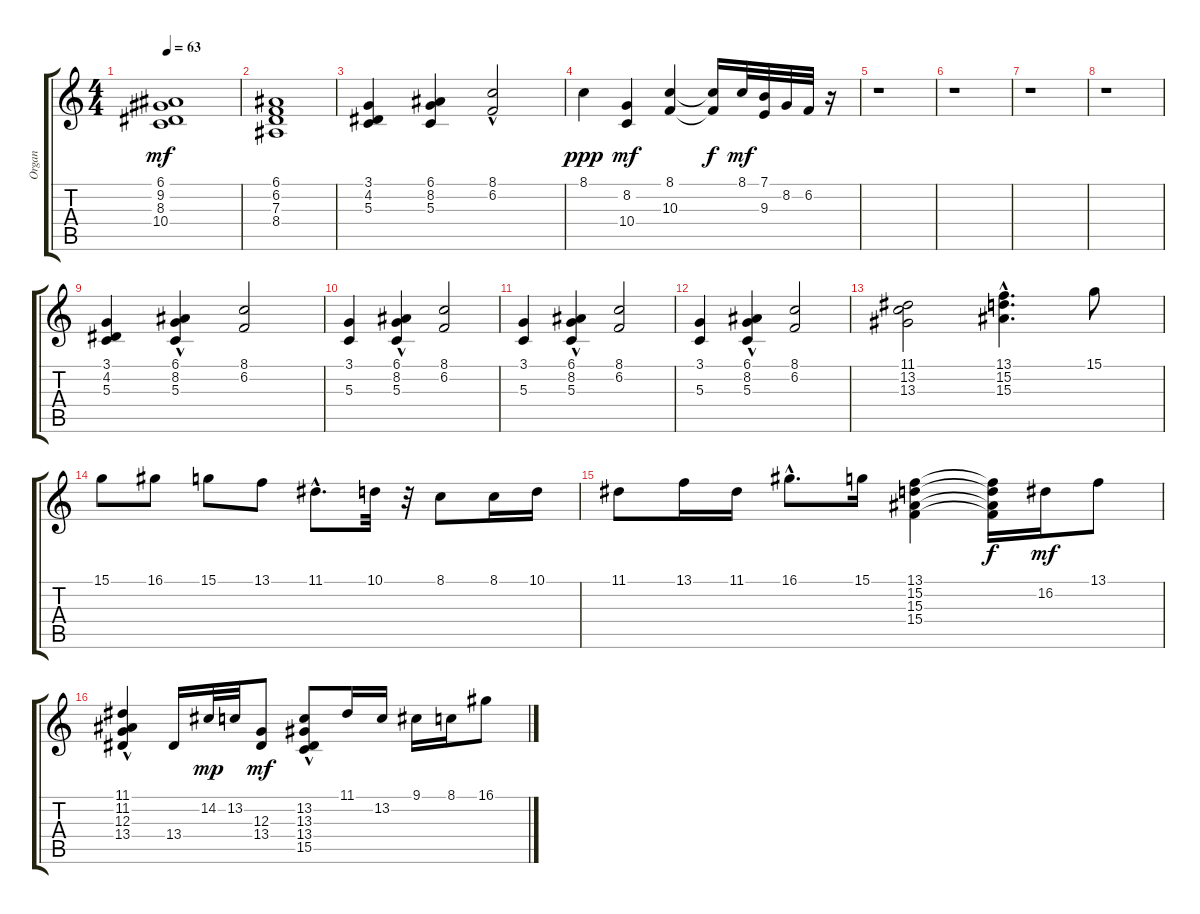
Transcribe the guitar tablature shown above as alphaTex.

\track ("Organ" "Organ") {instrument drawbarorgan}
\staff {score tabs}
\tuning (E4 B3 G3 D3 A2 E2) {hide}
\ts (4 4)
\tempo 63
\clef g2
\ks c
(6.1 9.2 8.3 10.4).1{dy mf} |
(6.1 6.2 7.3 8.4).1 |
(3.1 4.2 5.3).4 (6.1 8.2 5.3).4 (8.1 6.2{hac}).2 |
8.1.4{dy ppp} (8.2 10.4).4{dy mf} (8.1 10.3).4 (8.1{t} 10.3{t}).16{dy f} 8.1.32{dy mf} (7.1 9.3).32 8.2.32 6.2.32 r.16 |
r.1 |
r.1 |
r.1 |
r.1 |
(3.1 4.2 5.3).4 (6.1{hac} 8.2 5.3).4 (8.1 6.2).2 |
(3.1 5.3).4 (6.1{hac} 8.2 5.3).4 (8.1 6.2).2 |
(3.1 5.3).4 (6.1{hac} 8.2 5.3).4 (8.1 6.2).2 |
(3.1 5.3).4 (6.1{hac} 8.2 5.3).4 (8.1 6.2).2 |
(11.1 13.2 13.3).2 (13.1{hac} 15.2{hac} 15.3{hac}).4{d} 15.1.8 |
15.1.8 16.1.8 15.1.8 13.1.8 11.1{hac}.8{d} 10.1.32 r.32 8.1.8 8.1.16 10.1.16 |
11.1.8 13.1.16 11.1.16 16.1{hac}.8{d} 15.1.16 (13.1 15.2 15.3 15.4).4 (13.1{t} 15.2{t} 15.3{t} 15.4{t}).16{dy f} 16.2.16{dy mf} 13.1.8 |
(11.1{hac} 11.2 12.3{hac} 13.4).4 13.4.16 14.2.32{dy mp} 13.2.32 (12.3 13.4).8{dy mf} (13.2{hac} 13.3 13.4 15.5).8 11.1.16 13.2.16 9.1.16 8.1.16 16.1.8
